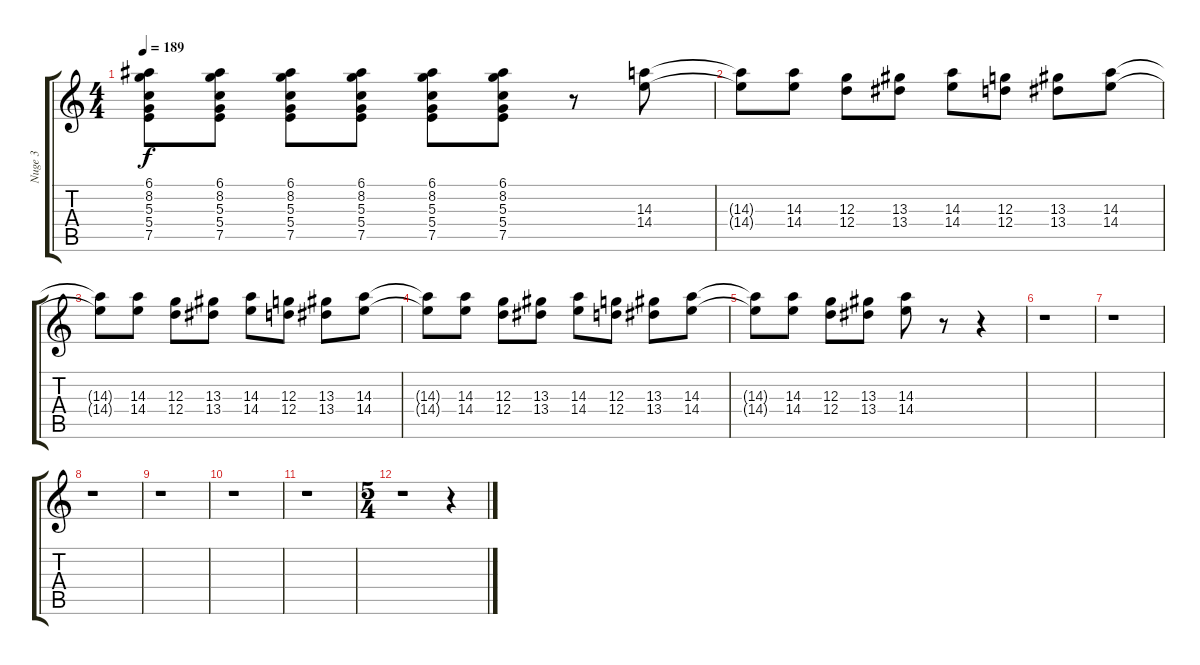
\track ("Nuge 3" "Nuge 3") {instrument overdrivenguitar}
\staff {score tabs}
\tuning (E4 B3 G3 D3 A2 E2) {hide}
\ts (4 4)
\tempo 189
\clef g2
\ks c
(6.1{t} 8.2{t} 5.3{t} 5.4{t} 7.5{t}).8{dy f} (6.1 8.2 5.3 5.4 7.5).8 (6.1 8.2 5.3 5.4 7.5).8 (6.1 8.2 5.3 5.4 7.5).8 (6.1 8.2 5.3 5.4 7.5).8 (6.1 8.2 5.3 5.4 7.5).8 r.8 (14.3 14.4).8 |
(14.3{t} 14.4{t}).8 (14.3 14.4).8 (12.3 12.4).8 (13.3 13.4).8 (14.3 14.4).8 (12.3 12.4).8 (13.3 13.4).8 (14.3 14.4).8 |
(14.3{t} 14.4{t}).8 (14.3 14.4).8 (12.3 12.4).8 (13.3 13.4).8 (14.3 14.4).8 (12.3 12.4).8 (13.3 13.4).8 (14.3 14.4).8 |
(14.3{t} 14.4{t}).8 (14.3 14.4).8 (12.3 12.4).8 (13.3 13.4).8 (14.3 14.4).8 (12.3 12.4).8 (13.3 13.4).8 (14.3 14.4).8 |
(14.3{t} 14.4{t}).8 (14.3 14.4).8 (12.3 12.4).8 (13.3 13.4).8 (14.3 14.4).8 r.8 r.4 |
r.1 |
r.1 |
r.1 |
r.1 |
r.1 |
r.1 |
\ts (5 4)
r.1 r.4
